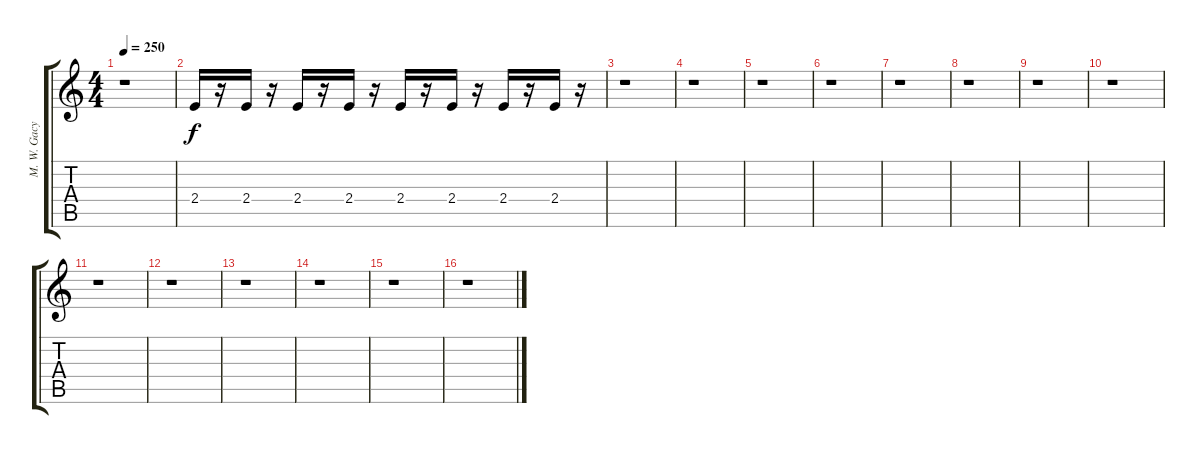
\track ("M. W. Gacy" "M. W. Gacy") {instrument synthbass1}
\staff {score tabs}
\tuning (E4 B3 G3 D3 A2 E2) {hide}
\ts (4 4)
\tempo 250
\clef g2
\ks c
r.1{dy f} |
2.4.16 r.16 2.4.16 r.16 2.4.16 r.16 2.4.16 r.16 2.4.16 r.16 2.4.16 r.16 2.4.16 r.16 2.4.16 r.16 |
r.1 |
r.1 |
r.1 |
r.1 |
r.1 |
r.1 |
r.1 |
r.1 |
r.1 |
r.1 |
r.1 |
r.1 |
r.1 |
r.1
